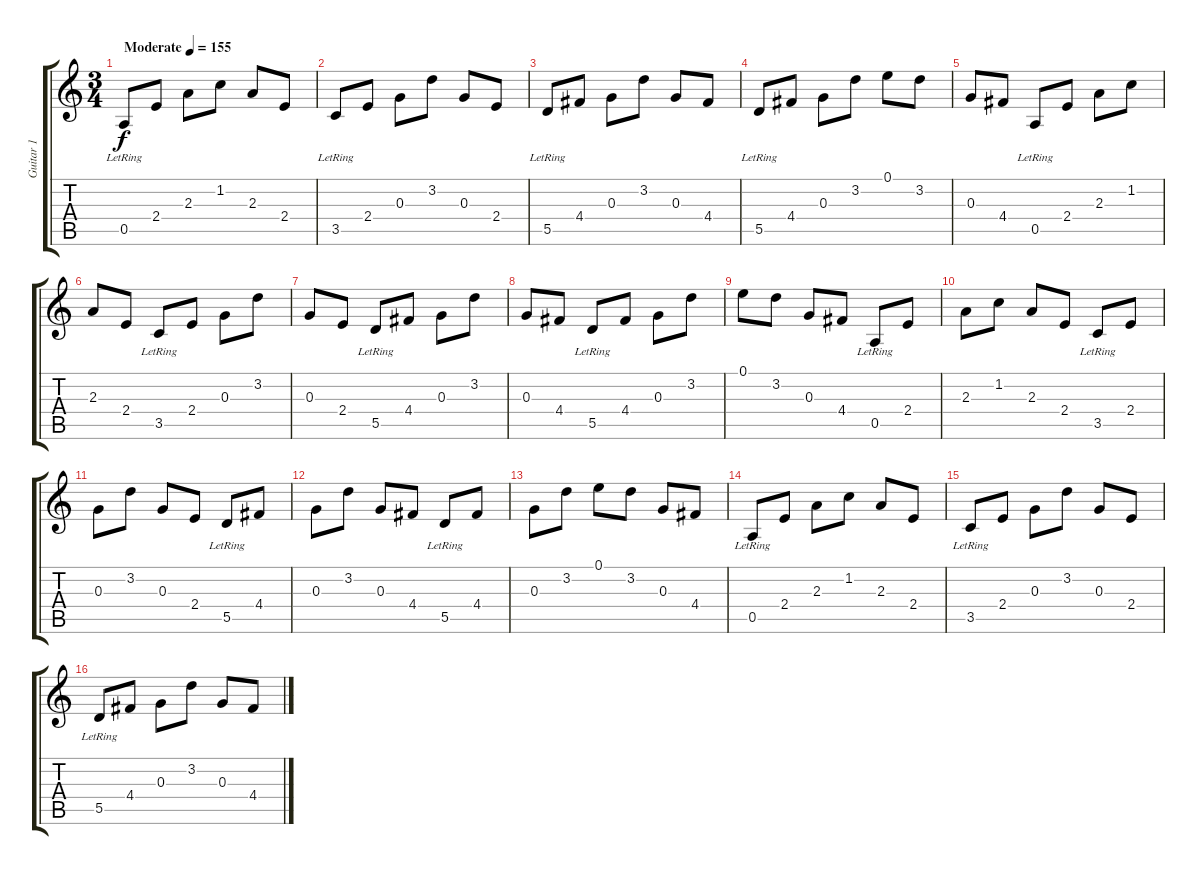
\track ("Guitar 1" "Guitar 1") {instrument acousticguitarsteel}
\staff {score tabs}
\tuning (E4 B3 G3 D3 A2 E2) {hide}
\ts (3 4)
\tempo (155 "Moderate")
\clef g2
\ks c
0.5{lr}.8{dy f instrument acousticguitarsteel} 2.4.8 2.3.8 1.2.8 2.3.8 2.4.8 |
3.5{lr}.8 2.4.8 0.3.8 3.2.8 0.3.8 2.4.8 |
5.5{lr}.8 4.4.8 0.3.8 3.2.8 0.3.8 4.4.8 |
5.5{lr}.8 4.4.8 0.3.8 3.2.8 0.1.8 3.2.8 |
0.3.8 4.4.8 0.5{lr}.8 2.4.8 2.3.8 1.2.8 |
2.3.8 2.4.8 3.5{lr}.8 2.4.8 0.3.8 3.2.8 |
0.3.8 2.4.8 5.5{lr}.8 4.4.8 0.3.8 3.2.8 |
0.3.8 4.4.8 5.5{lr}.8 4.4.8 0.3.8 3.2.8 |
0.1.8 3.2.8 0.3.8 4.4.8 0.5{lr}.8 2.4.8 |
2.3.8 1.2.8 2.3.8 2.4.8 3.5{lr}.8 2.4.8 |
0.3.8 3.2.8 0.3.8 2.4.8 5.5{lr}.8 4.4.8 |
0.3.8 3.2.8 0.3.8 4.4.8 5.5{lr}.8 4.4.8 |
0.3.8 3.2.8 0.1.8 3.2.8 0.3.8 4.4.8 |
0.5{lr}.8 2.4.8 2.3.8 1.2.8 2.3.8 2.4.8 |
3.5{lr}.8 2.4.8 0.3.8 3.2.8 0.3.8 2.4.8 |
5.5{lr}.8 4.4.8 0.3.8 3.2.8 0.3.8 4.4.8
